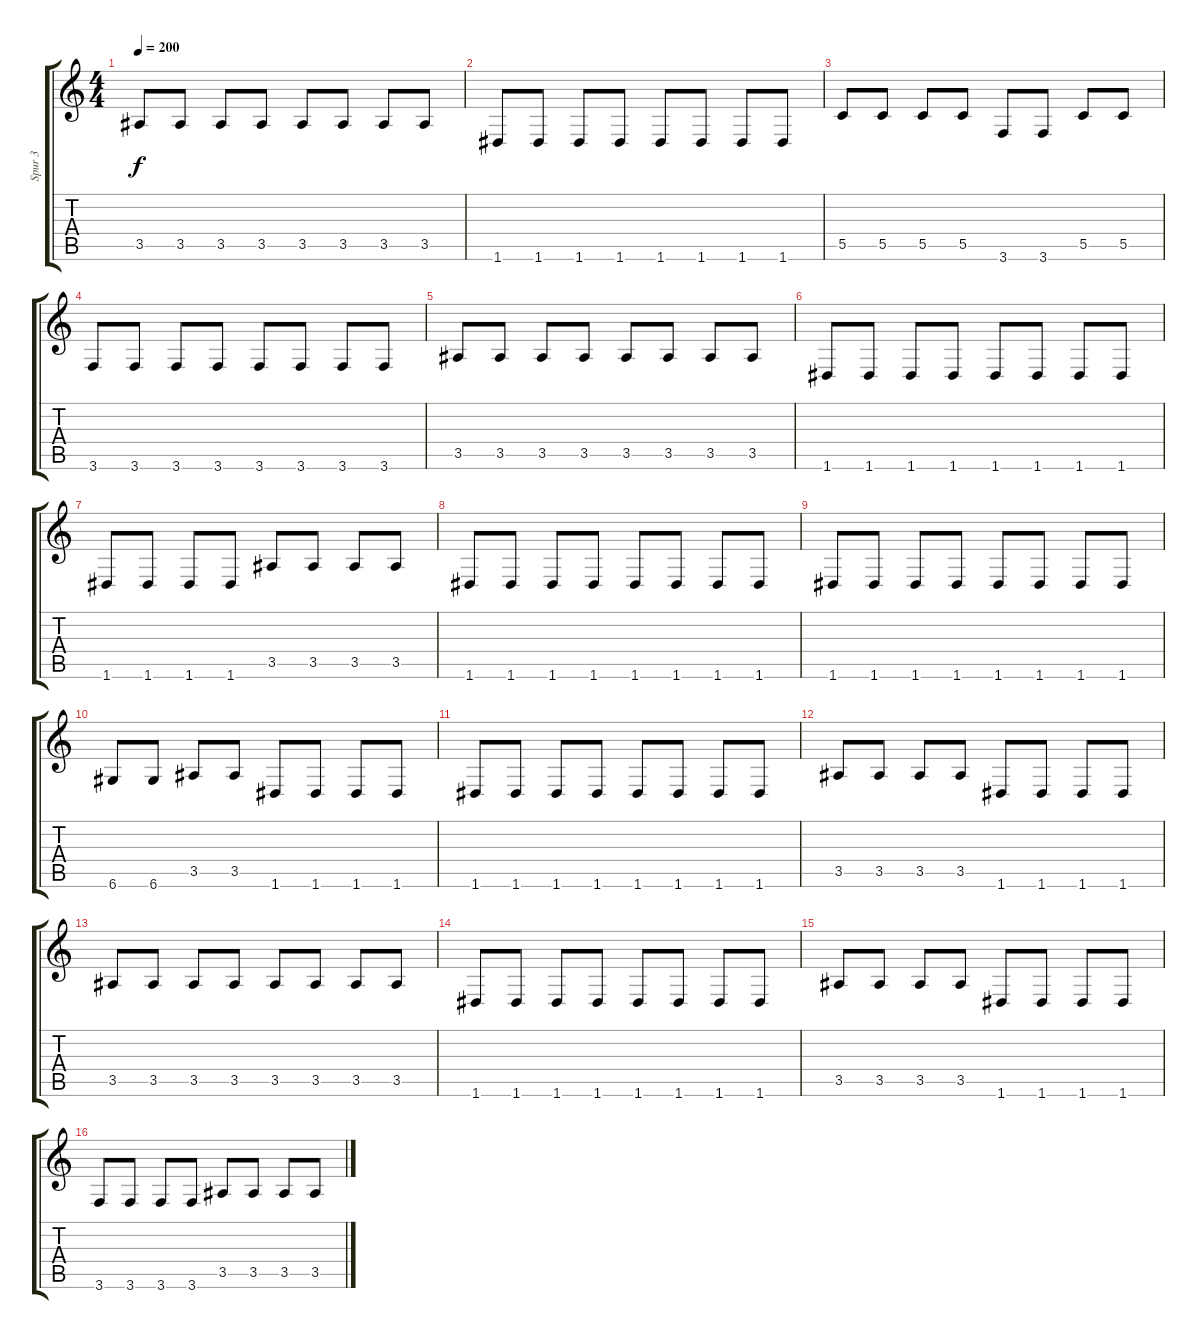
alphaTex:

\track ("Spur 3" "Spur 3") {instrument distortionguitar}
\staff {score tabs}
\tuning (D4 A3 F3 C3 G2 D2) {hide}
\ts (4 4)
\tempo 200
\clef g2
\ks c
3.5.8{dy f} 3.5.8 3.5.8 3.5.8 3.5.8 3.5.8 3.5.8 3.5.8 |
1.6.8 1.6.8 1.6.8 1.6.8 1.6.8 1.6.8 1.6.8 1.6.8 |
5.5.8 5.5.8 5.5.8 5.5.8 3.6.8 3.6.8 5.5.8 5.5.8 |
3.6.8 3.6.8 3.6.8 3.6.8 3.6.8 3.6.8 3.6.8 3.6.8 |
3.5.8 3.5.8 3.5.8 3.5.8 3.5.8 3.5.8 3.5.8 3.5.8 |
1.6.8 1.6.8 1.6.8 1.6.8 1.6.8 1.6.8 1.6.8 1.6.8 |
1.6.8 1.6.8 1.6.8 1.6.8 3.5.8 3.5.8 3.5.8 3.5.8 |
1.6.8 1.6.8 1.6.8 1.6.8 1.6.8 1.6.8 1.6.8 1.6.8 |
1.6.8 1.6.8 1.6.8 1.6.8 1.6.8 1.6.8 1.6.8 1.6.8 |
6.6.8 6.6.8 3.5.8 3.5.8 1.6.8 1.6.8 1.6.8 1.6.8 |
1.6.8 1.6.8 1.6.8 1.6.8 1.6.8 1.6.8 1.6.8 1.6.8 |
3.5.8 3.5.8 3.5.8 3.5.8 1.6.8 1.6.8 1.6.8 1.6.8 |
3.5.8 3.5.8 3.5.8 3.5.8 3.5.8 3.5.8 3.5.8 3.5.8 |
1.6.8 1.6.8 1.6.8 1.6.8 1.6.8 1.6.8 1.6.8 1.6.8 |
3.5.8 3.5.8 3.5.8 3.5.8 1.6.8 1.6.8 1.6.8 1.6.8 |
3.6.8 3.6.8 3.6.8 3.6.8 3.5.8 3.5.8 3.5.8 3.5.8
